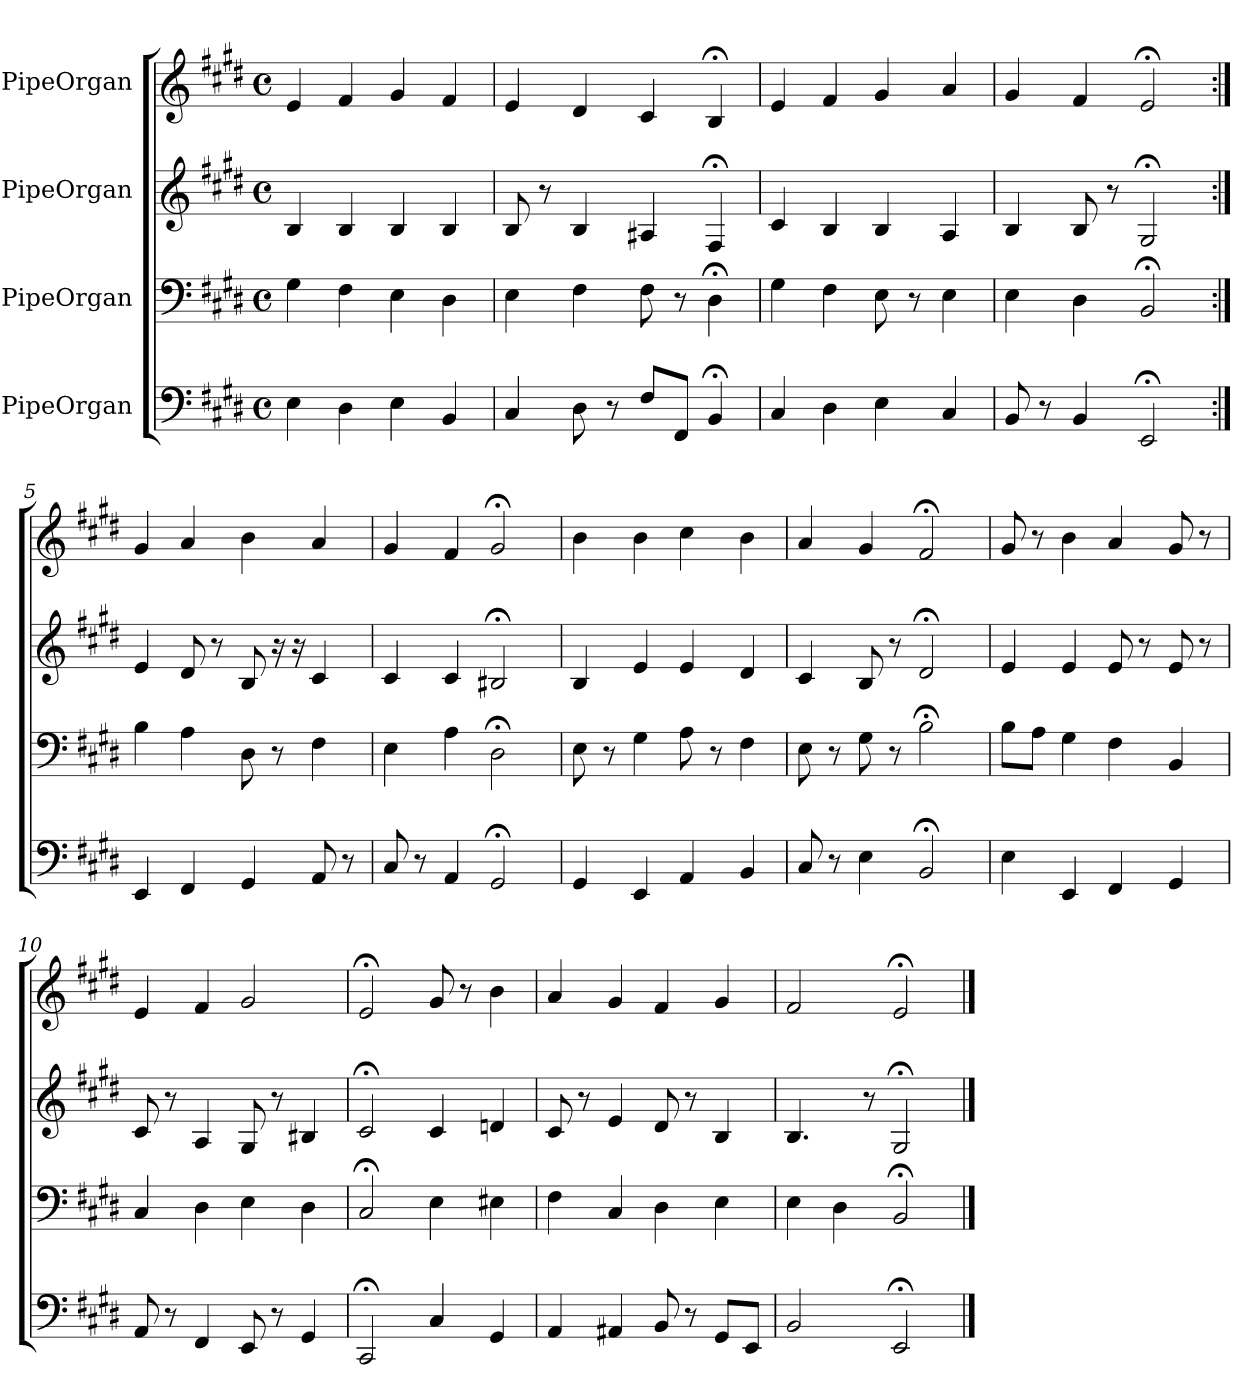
**kern	**kern	**kern	**kern
*part4	*part3	*part2	*part1
*staff4	*staff3	*staff2	*staff1
*I"PipeOrgan	*I"PipeOrgan	*I"PipeOrgan	*I"PipeOrgan
*clefF4	*clefF4	*clefG2	*clefG2
*k[f#c#g#d#]	*k[f#c#g#d#]	*k[f#c#g#d#]	*k[f#c#g#d#]
*E:	*E:	*E:	*E:
*M4/4	*M4/4	*M4/4	*M4/4
*met(c)	*met(c)	*met(c)	*met(c)
*MM60	*MM60	*MM60	*MM60
=	=	=	=
4E	4G#	4B	4e
4D#	4F#	4B	4f#
4E	4E	4B	4g#
4BB	4D#	4B	4f#
=2	=2	=2	=2
4C#	4E	8B	4e
.	.	8r	.
8D#	4F#	4B	4d#
8r	.	.	.
8F#/L	8F#	4A#X	4c#
8FF#/J	8r	.	.
4BB;<	4D#;<	4F#;<	4B;<
=3	=3	=3	=3
4C#	4G#	4c#	4e
4D#	4F#	4B	4f#
4E	8E	4B	4g#
.	8r	.	.
4C#	4E	4A	4a
=4	=4	=4	=4
8BB	4E	4B	4g#
8r	.	.	.
4BB	4D#	8B	4f#
.	.	8r	.
2EE;<	2BB;<	2G#;<	2e;<
=5:|!	=5:|!	=5:|!	=5:|!
4EE	4B	4e	4g#
4FF#	4A	8d#	4a
.	.	8r	.
4GG#	8D#	8B	4b
.	8r	16r	.
.	.	16r	.
8AA	4F#	4c#	4a
8r	.	.	.
=6	=6	=6	=6
8C#	4E	4c#	4g#
8r	.	.	.
4AA	4A	4c#	4f#
2GG#;<	2D#;<	2B#X;<	2g#;<
=7	=7	=7	=7
4GG#	8E	4B	4b
.	8r	.	.
4EE	4G#	4e	4b
4AA	8A	4e	4cc#
.	8r	.	.
4BB	4F#	4d#	4b
=8	=8	=8	=8
8C#	8E	4c#	4a
8r	8r	.	.
4E	8G#	8B	4g#
.	8r	8r	.
2BB;<	2B;<	2d#;<	2f#;<
=9	=9	=9	=9
4E	8B\L	4e	8g#
.	8A\J	.	8r
4EE	4G#	4e	4b
4FF#	4F#	8e	4a
.	.	8r	.
4GG#	4BB	8e	8g#
.	.	8r	8r
=10	=10	=10	=10
8AA	4C#	8c#	4e
8r	.	8r	.
4FF#	4D#	4A	4f#
8EE	4E	8G#	2g#
8r	.	8r	.
4GG#	4D#	4B#X	.
=11	=11	=11	=11
2CC#;<	2C#;<	2c#;<	2e;<
4C#	4E	4c#	8g#
.	.	.	8r
4GG#	4E#X	4dn	4b
=12	=12	=12	=12
4AA	4F#	8c#	4a
.	.	8r	.
4AA#X	4C#	4e	4g#
8BB	4D#	8d#	4f#
8r	.	8r	.
8GG#/L	4E	4B	4g#
8EE/J	.	.	.
=13	=13	=13	=13
2BB	4E	4.B	2f#
.	4D#	.	.
.	.	8r	.
2EE;<	2BB;<	2G#;<	2e;<
==	==	==	==
*-	*-	*-	*-
